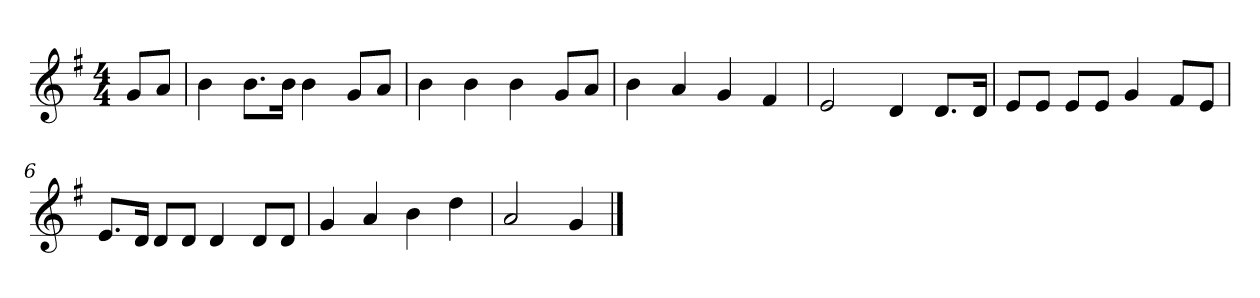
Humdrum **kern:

**kern
*part1
*staff1
*k[f#]
*M4/4
*MM120
=
8gL
8aJ
=1
4b
8.bL
16bJk
4b
8gL
8aJ
=2
4b
4b
4b
8gL
8aJ
=3
4b
4a
4g
4f#
=4
2e
4d
8.dL
16dJk
=5
8eL
8eJ
8eL
8eJ
4g
8f#L
8eJ
=6
8.eL
16dJk
8dL
8dJ
4d
8dL
8dJ
=7
4g
4a
4b
4dd
=8
2a
4g
==
*-
